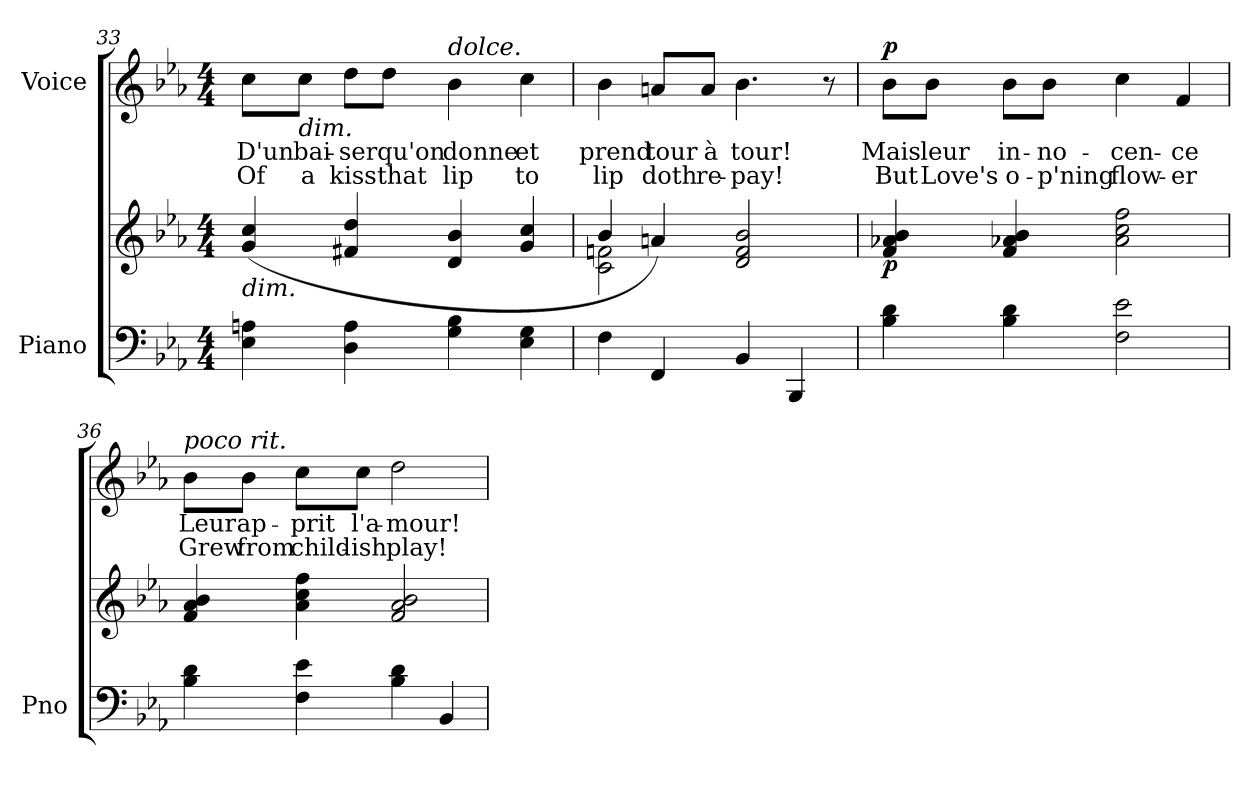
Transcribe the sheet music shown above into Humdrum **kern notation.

**kern	**kern	**dynam	**kern	**text	**text	**dynam
*part2	*part2	*part2	*part1	*part1	*part1	*part1
*staff3	*staff2	*staff2/3	*staff1	*staff1	*staff1	*staff1
*I"Piano	*	*	*I"Voice	*	*	*
*I'Pno	*	*	*	*	*	*
*clefF4	*clefG2	*	*clefG2	*	*	*
*k[b-e-a-]	*k[b-e-a-]	*	*k[b-e-a-]	*	*	*
*M4/4	*M4/4	*	*M4/4	*	*	*
=33	=33	=33	=33	=33	=33	=33
!	!LO:TX:b:i:t=dim.	!	!	!	!	!
4E-\ 4An\	(4g/ 4cc/	.	8cc\L	D'un	Of	.
!	!	!	!LO:TX:b:i:t=dim.	!	!	!
.	.	.	8cc\J	bai-	a	.
4D\ 4A\	4f#X/ 4dd/	.	8dd\L	-ser	kiss	.
.	.	.	8dd\J	qu'on	that	.
!	!	!	!LO:TX:i:t=dolce.	!	!	!
4G\ 4B-\	4d/ 4b-/	.	4b-\	donne	lip	.
4E-\ 4G\	4g/ 4cc/	.	4cc\	et	to	.
=34	=34	=34	=34	=34	=34	=34
*	*^	*	*	*	*	*
4F\	4b-/	2c\ 2fn\	.	4b-\	prend	lip	.
4FF/	4an/)	.	.	8an/L	tour	doth	.
.	.	.	.	8a/J	à	re-	.
4BB-/	2d/ 2f/ 2b-/	2ryy	.	4.b-\	tour!	-pay!	.
4BBB-/	.	.	.	.	.	.	.
.	.	.	.	8r	.	.	.
*	*v	*v	*	*	*	*	*
=35	=35	=35	=35	=35	=35	=35
!	!	!LO:DY:b	!	!	!	!LO:DY:b
4B-\ 4d\	4f/ 4a-X/ 4b-/	p	8b-\L	Mais	But	p
.	.	.	8b-\J	leur	Love's	.
4B-\ 4d\	4f/ 4a-X/ 4b-/	.	8b-\L	in-	o-	.
.	.	.	8b-\J	-no-	-p'ning	.
2F\ 2e-\	2a-\ 2cc\ 2ff\	.	4cc\	-cen-	flow-	.
.	.	.	4f/	-ce	-er	.
=36	=36	=36	=36	=36	=36	=36
!	!	!	!LO:TX:i:t=poco rit.	!	!	!
4B-\ 4d\	4f/ 4a-/ 4b-/	.	8b-\L	Leur	Grew	.
.	.	.	8b-\J	ap-	from	.
4F\ 4e-\	4a-\ 4cc\ 4ff\	.	8cc\L	-prit	child-	.
.	.	.	8cc\J	l'a-	-ish	.
4B-\ 4d\	2f/ 2a-/ 2b-/	.	2dd\	-mour!	play!	.
4BB-/	.	.	.	.	.	.
=	=	=	=	=	=	=
*-	*-	*-	*-	*-	*-	*-
